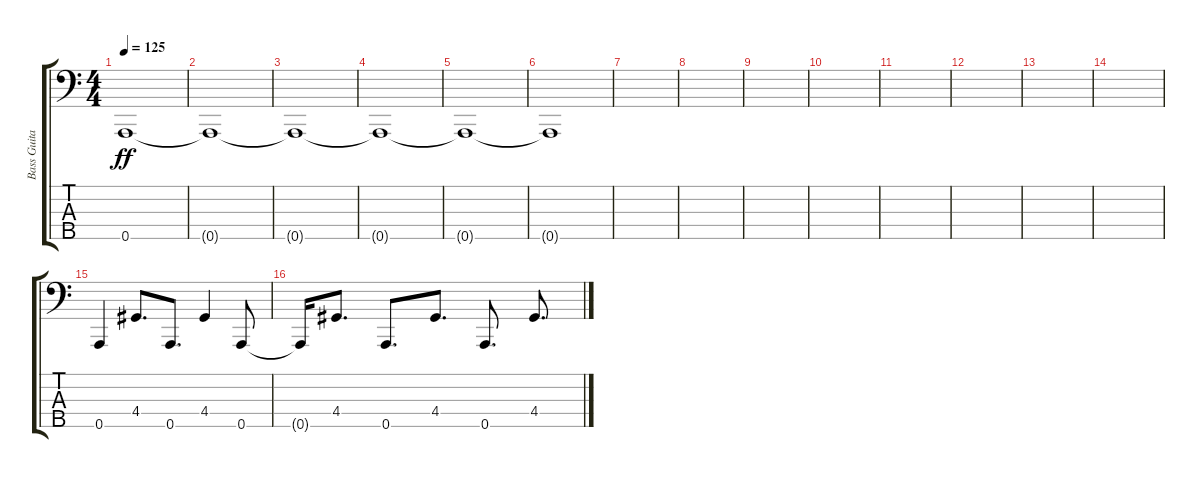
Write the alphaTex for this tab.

\track ("Bass Guitar" "Bass Guita") {instrument electricbasspick}
\staff {score tabs}
\tuning (G2 D2 A1 E1 A0) {hide}
\ts (4 4)
\tempo 125
\clef f4
\ks c
0.5{t}.1{dy ff} |
0.5{t}.1 |
0.5{t}.1 |
0.5{t}.1 |
0.5{t}.1 |
0.5{t}.1 |
|
|
|
|
|
|
|
|
0.5.4 4.4.8{d} 0.5.8{d} 4.4.4 0.5.8 |
0.5{t}.16 4.4.8{d} 0.5.8{d} 4.4.8{d} 0.5.8{d} 4.4.8{d}
